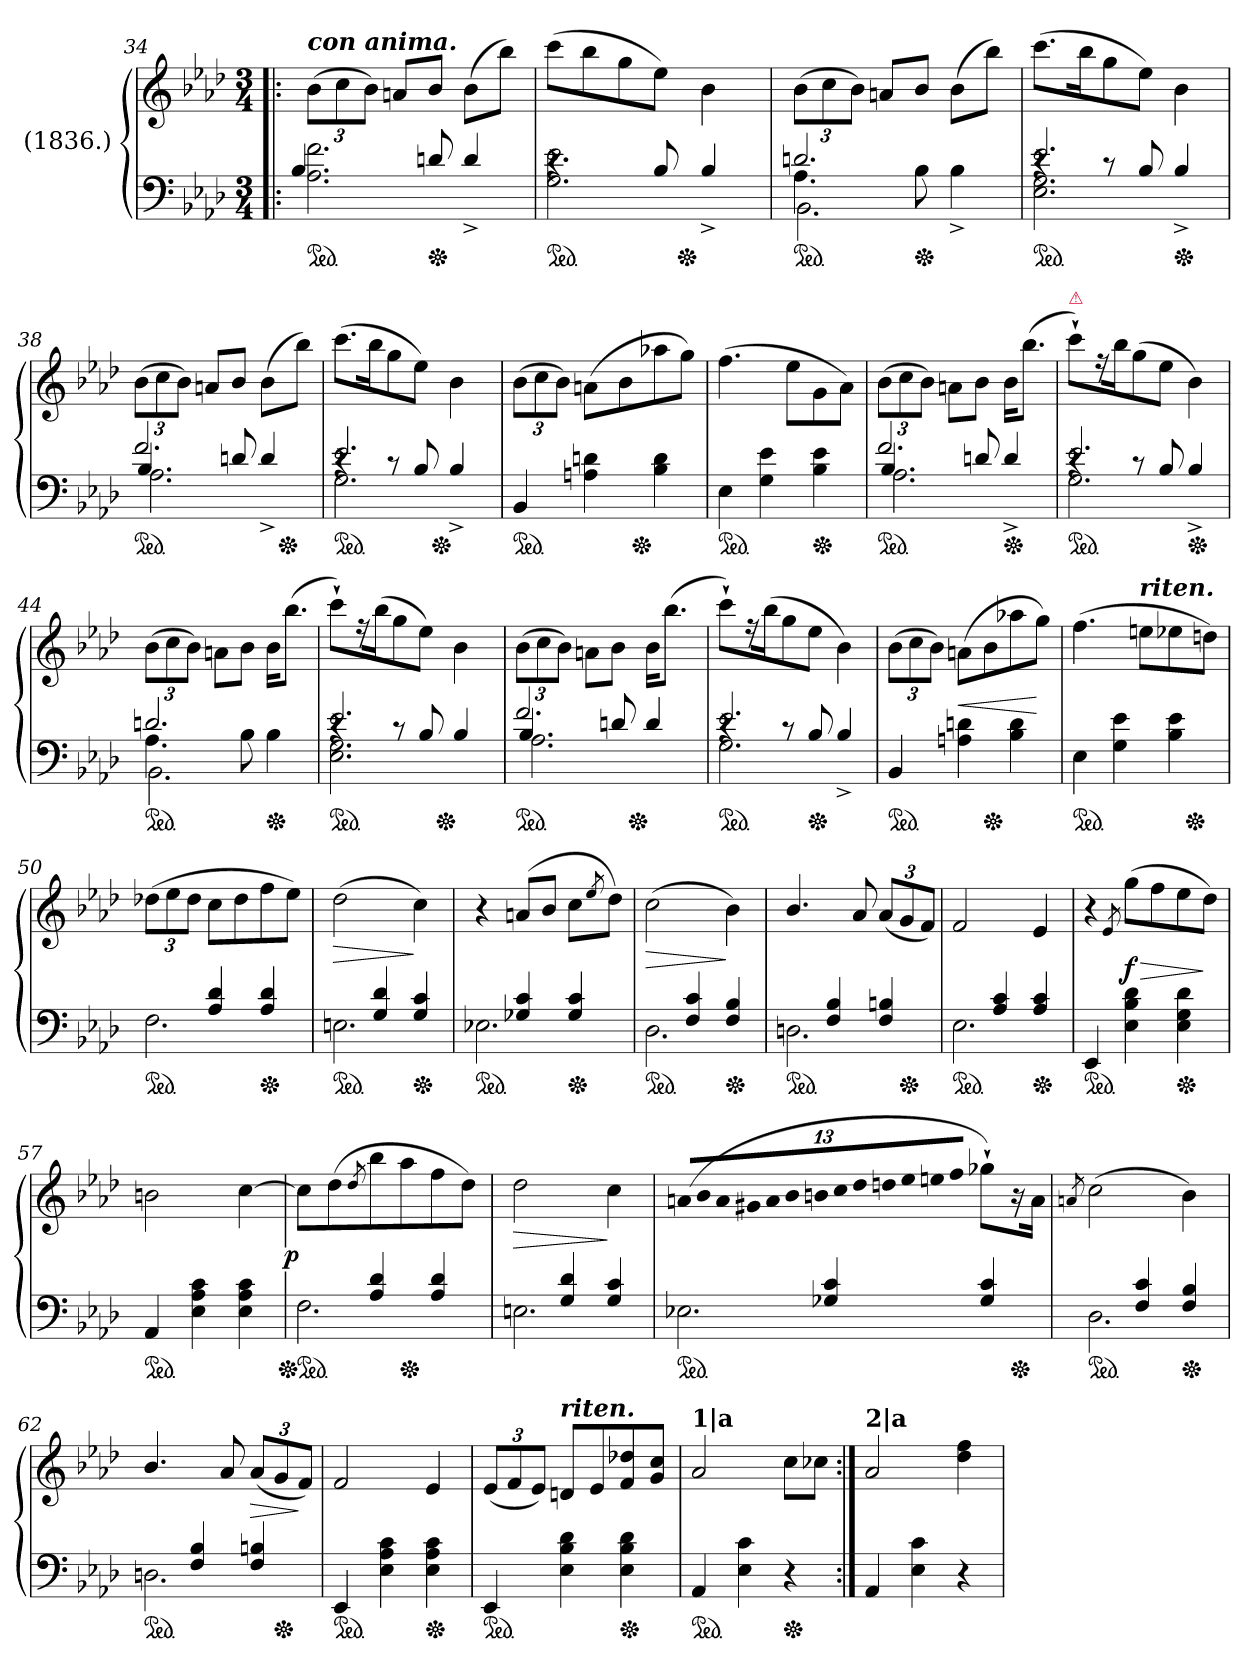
**kern	**kern	**dynam
*part1	*part1	*part1
*staff2	*staff1	*staff1/2
*I"(1836.)	*	*
*clefF4	*clefG2	*
*k[b-e-a-d-]	*k[b-e-a-d-]	*
*M3/4	*M3/4	*
=34!|:	=34!|:	=34!|:
*^	*	*
!	!	!LO:TX:a:Bi:t=con anima.	!
*ped	*	*	*
2.A-\ 2.f\	4.B-/	(>12b-L	.
.	.	12cc	.
.	.	12b-J)	.
.	.	8anL	.
*Xped	*	*	*
.	8dn/	8b-J	.
.	4d^</	(>8b-L	.
.	.	8bb-J)	.
=35	=35	=35	=35
*ped	*	*	*
*	*	*^	*
2.G\ 2.e-\	4.rc	(>8cccL	4..ryy	.
.	.	8bb-	.	.
.	.	8gg	.	.
.	8B-/	8ee-J)	.	.
*Xped	*	*	*	*
.	.	.	4ryy	.
.	4B-^</	4b-\	.	.
.	.	.	16ryy	.
*	*	*v	*v	*
=36	=36	=36	=36
*	*^	*	*
*ped	*	*	*	*
2.dn/	4.A-\	2.BB-\	(>12b-L	.
.	.	.	12cc	.
.	.	.	12b-J)	.
.	.	.	8anL	.
*Xped	*	*	*	*
.	8B-\	.	8b-J	.
.	4B-^<\	.	(>8b-L	.
.	.	.	8bb-J)	.
=37	=37	=37	=37	=37
*ped	*	*	*	*
2.e-	4rc	2.E-\ 2.G\	(>8.cccL	.
.	.	.	16bb-K	.
.	8rc	.	8gg	.
.	8B-/	.	8ee-J)	.
*Xped	*	*	*	*
.	4B-^</	.	4b-	.
=38	=38	=38	=38	=38
*ped	*	*	*	*
*	*	*	*^	*
2.f	4.B-/	2.A-\	(>12b-L	2ryy	.
.	.	.	12cc	.	.
.	.	.	12b-J)	.	.
.	.	.	8anL	.	.
.	8dn/	.	8b-J	.	.
.	4d^</	.	(>8b-L	16ryy	.
*Xped	*	*	*	*	*
.	.	.	.	8.ryy	.
.	.	.	8bb-J)	.	.
=39	=39	=39	=39	=39	=39
*ped	*	*	*	*	*
2.e-	4rc	2.G\	(>8.cccL	4..ryy	.
.	.	.	16bb-K	.	.
.	8rc	.	8gg	.	.
.	8B-/	.	8ee-J)	.	.
*Xped	*	*	*	*	*
.	.	.	.	4ryy	.
.	4B-^</	.	4b-	.	.
.	.	.	.	16ryy	.
*v	*v	*v	*	*	*
=40	=40	=40	=40
*ped	*	*	*
4BB-	(>12b-L	3ryy	.
.	12cc	.	.
.	12b-J)	.	.
4An 4dn	(>8anL	.	.
.	.	12ryy	.
.	8b-	.	.
*Xped	*	*	*
.	.	3ryy	.
4B- 4d	8aa-X	.	.
.	8ggJ)	.	.
*	*v	*v	*
=41	=41	=41
*ped	*	*
4E-\	(>4.ff	.
4G 4e-	.	.
.	8ee-L	.
*Xped	*	*
4B- 4e-	8g	.
.	8a-J)	.
=42	=42	=42
*^	*	*
*	*^	*	*
*ped	*	*	*	*
2.f	4.B-/	2.A-\	(>12b-L	.
.	.	.	12cc	.
.	.	.	12b-J)	.
.	.	.	8an\L	.
.	8dn/	.	8b-J	.
*Xped	*	*	*	*
.	4d^</	.	16b-KL	.
.	.	.	(>8.bb-J	.
=43	=43	=43	=43	=43
!	!	!	!LO:TX:a:color=crimson:t=⚠	!
*ped	*	*	*	*
2.e-	4rc	2.G\	8ccc`>L)	.
.	.	.	16rff	.
.	.	.	16bb-K	.
.	8rc	.	(>8gg	.
.	8B-/	.	8ee-J	.
*Xped	*	*	*	*
.	4B-^</	.	4b-)	.
=44	=44	=44	=44	=44
*ped	*	*	*	*
2.dn	4.A-\	2.BB-\	(>12b-L	.
.	.	.	12cc	.
.	.	.	12b-J)	.
.	.	.	8an\L	.
.	8B-	.	8b-J	.
*Xped	*	*	*	*
.	4B-	.	16b-KL	.
.	.	.	(>8.bb-J	.
=45	=45	=45	=45	=45
*ped	*	*	*	*
*	*	*	*^	*
2.e-	4rc	2.E-\ 2.G\	8ccc`>L)	4..ryy	.
.	.	.	16rff	.	.
.	.	.	(>16bb-K	.	.
.	8rc	.	8gg	.	.
.	8B-/	.	8ee-J)	.	.
*Xped	*	*	*	*	*
.	.	.	.	4ryy	.
.	4B-/	.	4b-	.	.
.	.	.	.	16ryy	.
=46	=46	=46	=46	=46	=46
*ped	*	*	*	*	*
2.f	4.B-/	2.A-\	(>12b-L	4..ryy	.
.	.	.	12cc	.	.
.	.	.	12b-J)	.	.
.	.	.	8an\L	.	.
.	8dn/	.	8b-J	.	.
*Xped	*	*	*	*	*
.	.	.	.	4ryy	.
.	4d/	.	16b-KL	.	.
.	.	.	(>8.bb-J	.	.
.	.	.	.	16ryy	.
*	*	*	*v	*v	*
=47	=47	=47	=47	=47
*ped	*	*	*	*
2.e-	4rc	2.G\	8ccc`>L)	.
.	.	.	16rff	.
.	.	.	(>16bb-K	.
.	8rc	.	8gg	.
*Xped	*	*	*	*
.	8B-/	.	8ee-J	.
.	4B-^</	.	4b-)	.
*v	*v	*v	*	*
=48	=48	=48
*ped	*	*
4BB-	(>12b-L	.
.	12cc	.
.	12b-J)	.
4An 4dn	(>8anL	<
*Xped	*	*
.	8b-	.
4B- 4d	8aa-X	.
.	8ggJ)	[
=49	=49	=49
*ped	*	*
*	*^	*
4E-	(>4.ff	2ryy	.
4G 4e-	.	.	.
!	!LO:TX:a:Bi:t=riten.	!	!
.	8eenL	.	.
4B- 4e-	8ee-X	16ryy	.
*Xped	*	*	*
.	.	8.ryy	.
.	8ddnJ)	.	.
=50	=50	=50	=50
*^	*	*	*
!	!	!LO:TX:a:B:t=tempo.	!	!
!LO:TX:a:Bi:t=con forza.	!	!	!	!
*	*	*v	*v	*
*ped	*	*	*
4reyy	2.F	(>12dd-XL	.
.	.	12ee-	.
.	.	12dd-J	.
4A- 4d-	.	8ccL	.
.	.	8dd-	.
*Xped	*	*	*
4A- 4d-	.	8ff	.
.	.	8ee-J)	.
=51	=51	=51	=51
*ped	*	*	*
4reyy	2.En	(>2dd-	>
4G 4d-	.	.	.
*Xped	*	*	*
4G 4c	.	4cc)	]
=52	=52	=52	=52
*ped	*	*	*
4reyy	2.E-X	4r	.
4G-X 4c	.	(>8anL	.
.	.	8b-J	.
*Xped	*	*	*
4G- 4c	.	8ccL	.
.	.	8qee-/	.
.	.	8dd-J)	.
=53	=53	=53	=53
*ped	*	*	*
4rcyy	2.D-	(>2cc	>
4F 4c	.	.	.
*Xped	*	*	*
4F 4B-	.	4b-)	]
=54	=54	=54	=54
*ped	*	*	*
4reyy	2.Dn	4.b-/	.
4F 4B-	.	.	.
.	.	8a-	.
4F 4Bn	.	(<12a-L	.
*Xped	*	*	*
.	.	12g	.
.	.	12fJ)	.
=55	=55	=55	=55
*ped	*	*	*
4reyy	2.E-	2f	.
4A- 4c	.	.	.
*Xped	*	*	*
4A- 4c	.	4e-	.
*v	*v	*	*
=56	=56	=56
*ped	*	*
4EE-	4r	.
.	8qe-/	.
4E- 4B- 4d-	(>8ggL	> f
.	8ff	.
*Xped	*	*
4E- 4G 4d-	8ee-	.
.	8dd-J)	]
=57	=57	=57
*ped	*	*
4AA-	2bn	.
4E- 4A- 4c	.	.
4E- 4A- 4c	[4cc	.
=58	=58	=58
*^	*	*
!	!	!	!LO:DY:rj
*Xped	*	*	*
*ped	*	*	*
4reyy	2.F	8ccL]	p
.	.	(>8dd-	.
.	.	8qdd-/	.
4A- 4d-	.	8bb-	.
*Xped	*	*	*
.	.	8aa-	.
4A- 4d-	.	8ff	.
.	.	8dd-J)	.
=59	=59	=59	=59
4rcyy	2.En	2dd-	>
4G 4d-	.	.	.
4G 4c	.	4cc	]
=60	=60	=60	=60
!	!	!LO:N:vis=8	!
*ped	*	*	*
4reyy	2.E-X	(<26an!/L	.
!	!	!LO:N:vis=8	!
.	.	26b-!/	.
!	!	!LO:N:vis=8	!
.	.	26a!/	.
!	!	!LO:N:vis=8	!
.	.	26g#X!/	.
!	!	!LO:N:vis=8	!
.	.	26a!/	.
!	!	!LO:N:vis=8	!
.	.	26b-!/	.
!	!	!LO:N:vis=8	!
.	.	26bn!/	.
4G-X 4c	.	.	.
!	!	!LO:N:vis=8	!
.	.	26cc!/	.
!	!	!LO:N:vis=8	!
.	.	26dd-!/	.
!	!	!LO:N:vis=8	!
.	.	26ddn!/	.
!	!	!LO:N:vis=8	!
.	.	26ee-!/	.
!	!	!LO:N:vis=8	!
.	.	26een!/	.
!	!	!LO:N:vis=8	!
.	.	26ff!/J	.
4G- 4c	.	8gg-X`>L)	.
*Xped	*	*	*
.	.	16r	.
.	.	16aJk	.
=61	=61	=61	=61
.	.	8qan/	.
*ped	*	*	*
4rcyy	2.D-	(>2cc	.
4F 4c	.	.	.
*Xped	*	*	*
4F 4B-	.	4b-)	.
=62	=62	=62	=62
*ped	*	*	*
4reyy	2.Dn	4.b-/	.
4F 4B-	.	.	.
.	.	8a-	.
4F 4Bn	.	(<12a-L	>
*Xped	*	*	*
.	.	12g	.
.	.	12fJ)	]
*v	*v	*	*
=63	=63	=63
*ped	*	*
4EE-	2f	.
4E- 4A- 4c	.	.
*Xped	*	*
4E- 4A- 4c	4e-	.
=64	=64	=64
*ped	*	*
4EE-	(<12e-L	.
.	12f	.
.	12e-J)	.
!	!LO:TX:a:Bi:t=riten.	!
4E- 4B- 4d-	8dnL	.
.	8e-	.
*Xped	*	*
4E- 4B- 4d-	8f 8dd-X	.
.	8g 8ccJ	.
=65	=65	=65
!	!LO:TX:a:B:t=1|a	!
*ped	*	*
4AA-	2a-	.
4E- 4c	.	.
*Xped	*	*
4r	8cc\L	.
.	8cc-XJ	.
=66:|!	=66:|!	=66:|!
!	!LO:TX:a:B:t=2|a	!
4AA-	2a-	.
4E- 4c	.	.
4r	4dd- 4ff	.
=	=	=
*-	*-	*-
